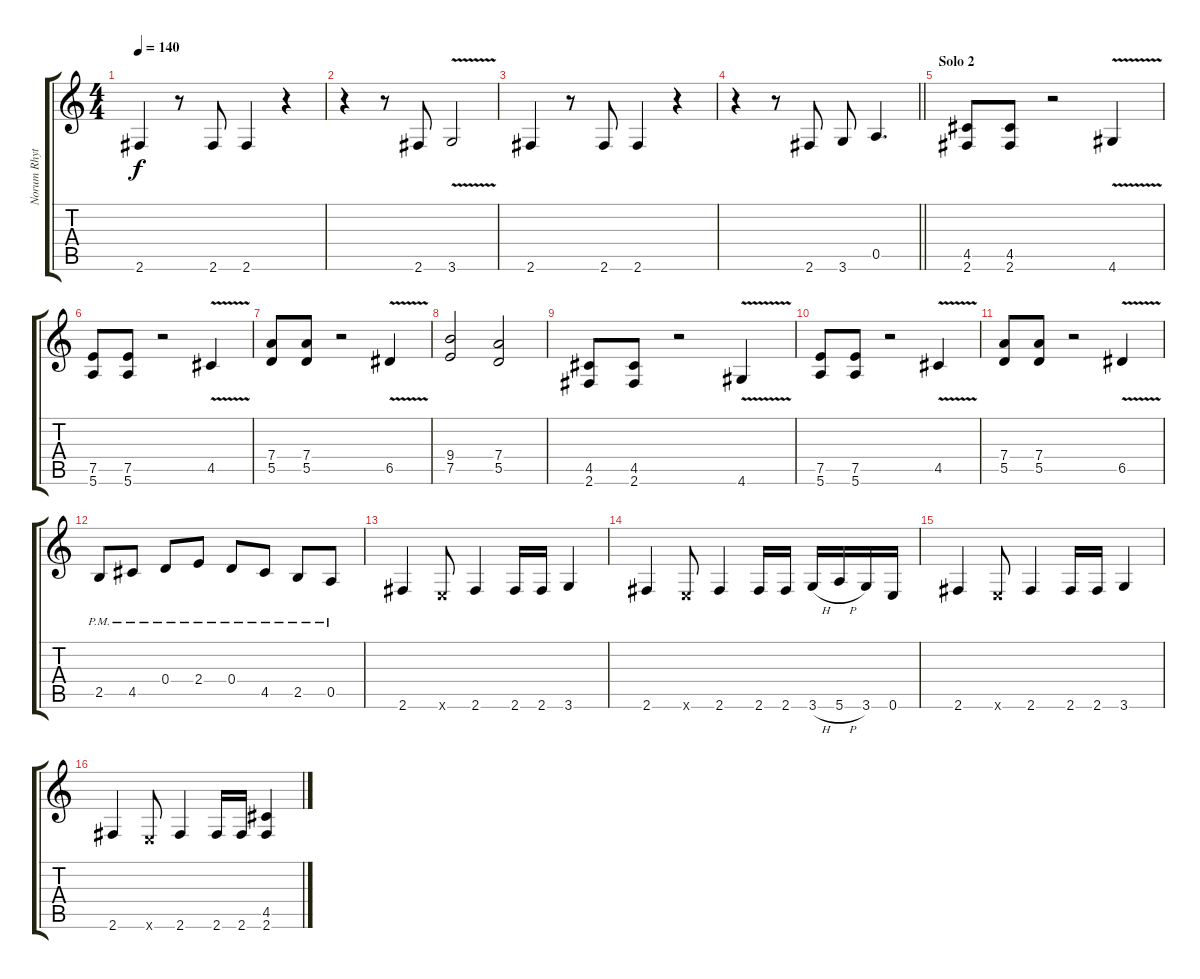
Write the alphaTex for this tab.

\track ("Norum Rhythm" "Norum Rhyt") {instrument overdrivenguitar}
\staff {score tabs}
\tuning (E4 B3 G3 D3 A2 E2) {hide}
\ts (4 4)
\tempo 140
\clef g2
\ks c
2.6.4{dy f} r.8 2.6.8 2.6.4 r.4 |
r.4 r.8 2.6.8 3.6{v}.2 |
2.6.4 r.8 2.6.8 2.6.4 r.4 |
\barLineRight lightlight
r.4 r.8 2.6.8 3.6.8 0.5.4{d} |
\section ("" "Solo 2")
(4.5 2.6).8 (4.5 2.6).8 r.2 4.6{v}.4 |
(7.5 5.6).8 (7.5 5.6).8 r.2 4.5{v}.4 |
(7.4 5.5).8 (7.4 5.5).8 r.2 6.5{v}.4 |
(9.4 7.5).2 (7.4 5.5).2 |
(4.5 2.6).8 (4.5 2.6).8 r.2 4.6{v}.4 |
(7.5 5.6).8 (7.5 5.6).8 r.2 4.5{v}.4 |
(7.4 5.5).8 (7.4 5.5).8 r.2 6.5{v}.4 |
2.5{pm}.8 4.5{pm}.8 0.4{pm}.8 2.4{pm}.8 0.4{pm}.8 4.5{pm}.8 2.5{pm}.8 0.5{pm}.8 |
2.6.4 0.6{x}.8 2.6.4 2.6.16 2.6.16 3.6.4 |
2.6.4 0.6{x}.8 2.6.4 2.6.16 2.6.16 3.6{h}.16 5.6{h}.16 3.6.16 0.6.16 |
2.6.4 0.6{x}.8 2.6.4 2.6.16 2.6.16 3.6.4 |
2.6.4 0.6{x}.8 2.6.4 2.6.16 2.6.16 (4.5 2.6).4
